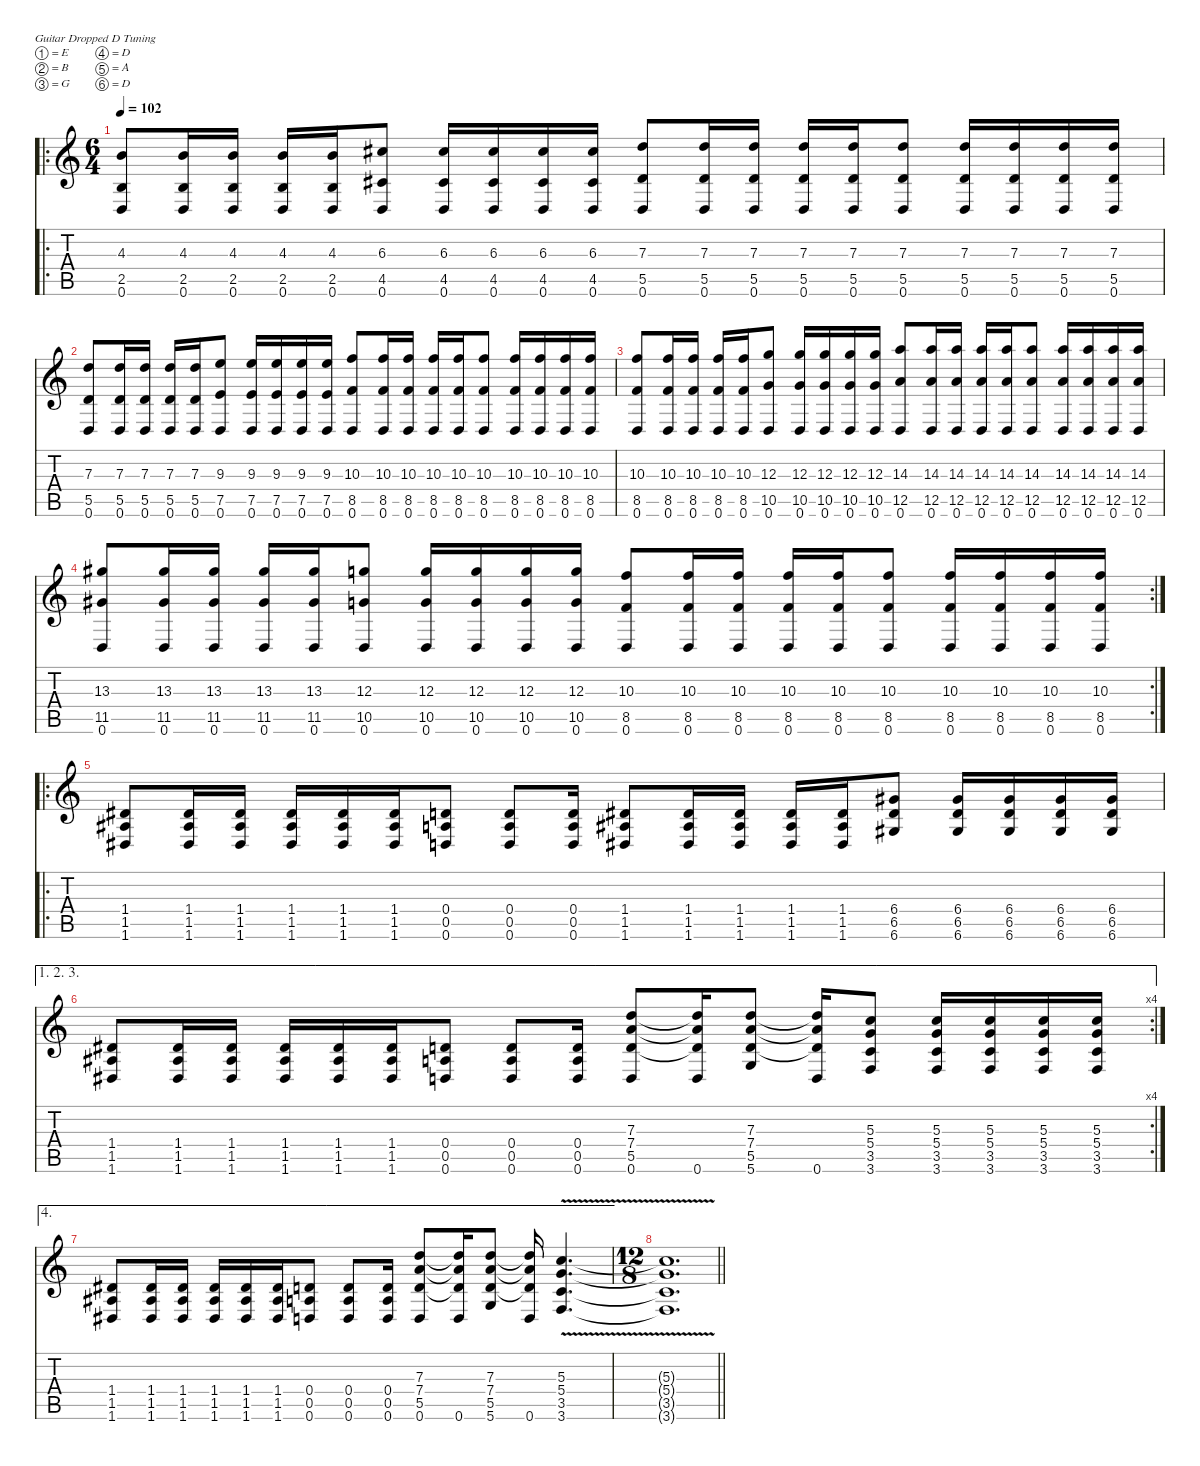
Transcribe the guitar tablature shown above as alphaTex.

\defaultSystemsLayout 4
\hideDynamics
\bracketExtendMode nobrackets
\singleTrackTrackNamePolicy hidden
\multiTrackTrackNamePolicy hidden
\firstSystemTrackNameMode fullname
\otherSystemsTrackNameOrientation horizontal
\track ("Distortion 1" "dist.guit.") {instrument distortionguitar}
\staff {score tabs}
\tuning (E4 B3 G3 D3 A2 D2)
\ro
\ts (6 4)
\tempo 102
\clef g2
\ks aminor
(4.3 2.5 0.6).8{dy f beam Up} (4.3 2.5 0.6).16{beam Up} (4.3 2.5 0.6).16{beam Up} (4.3 2.5 0.6).16{beam Up} (4.3 2.5 0.6).16{beam Up} (6.3{acc #} 4.5{acc #} 0.6).8{beam Up} (6.3{acc #} 4.5{acc #} 0.6).16{beam Up} (6.3{acc #} 4.5{acc #} 0.6).16{beam Up} (6.3{acc #} 4.5{acc #} 0.6).16{beam Up} (6.3{acc #} 4.5{acc #} 0.6).16{beam Up} (7.3 5.5 0.6).8{beam Up} (7.3 5.5 0.6).16{beam Up} (7.3 5.5 0.6).16{beam Up} (7.3 5.5 0.6).16{beam Up} (7.3 5.5 0.6).16{beam Up} (7.3 5.5 0.6).8{beam Up} (7.3 5.5 0.6).16{beam Up} (7.3 5.5 0.6).16{beam Up} (7.3 5.5 0.6).16{beam Up} (7.3 5.5 0.6).16{beam Up} |
(7.3 5.5 0.6).8{beam Up} (7.3 5.5 0.6).16{beam Up} (7.3 5.5 0.6).16{beam Up} (7.3 5.5 0.6).16{beam Up} (7.3 5.5 0.6).16{beam Up} (9.3 7.5 0.6).8{beam Up} (9.3 7.5 0.6).16{beam Up} (9.3 7.5 0.6).16{beam Up} (9.3 7.5 0.6).16{beam Up} (9.3 7.5 0.6).16{beam Up} (10.3 8.5 0.6).8{beam Up} (10.3 8.5 0.6).16{beam Up} (10.3 8.5 0.6).16{beam Up} (10.3 8.5 0.6).16{beam Up} (10.3 8.5 0.6).16{beam Up} (10.3 8.5 0.6).8{beam Up} (10.3 8.5 0.6).16{beam Up} (10.3 8.5 0.6).16{beam Up} (10.3 8.5 0.6).16{beam Up} (10.3 8.5 0.6).16{beam Up} |
(10.3 8.5 0.6).8{beam Up} (10.3 8.5 0.6).16{beam Up} (10.3 8.5 0.6).16{beam Up} (10.3 8.5 0.6).16{beam Up} (10.3 8.5 0.6).16{beam Up} (12.3 10.5 0.6).8{beam Up} (12.3 10.5 0.6).16{beam Up} (12.3 10.5 0.6).16{beam Up} (12.3 10.5 0.6).16{beam Up} (12.3 10.5 0.6).16{beam Up} (14.3 12.5 0.6).8{beam Up} (14.3 12.5 0.6).16{beam Up} (14.3 12.5 0.6).16{beam Up} (14.3 12.5 0.6).16{beam Up} (14.3 12.5 0.6).16{beam Up} (14.3 12.5 0.6).8{beam Up} (14.3 12.5 0.6).16{beam Up} (14.3 12.5 0.6).16{beam Up} (14.3 12.5 0.6).16{beam Up} (14.3 12.5 0.6).16{beam Up} |
\rc 2
(13.3{acc #} 11.5{acc #} 0.6).8{beam Up} (13.3{acc #} 11.5{acc #} 0.6).16{beam Up} (13.3{acc #} 11.5{acc #} 0.6).16{beam Up} (13.3{acc #} 11.5{acc #} 0.6).16{beam Up} (13.3{acc #} 11.5{acc #} 0.6).16{beam Up} (12.3 10.5 0.6).8{beam Up} (12.3 10.5 0.6).16{beam Up} (12.3 10.5 0.6).16{beam Up} (12.3 10.5 0.6).16{beam Up} (12.3 10.5 0.6).16{beam Up} (10.3 8.5 0.6).8{beam Up} (10.3 8.5 0.6).16{beam Up} (10.3 8.5 0.6).16{beam Up} (10.3 8.5 0.6).16{beam Up} (10.3 8.5 0.6).16{beam Up} (10.3 8.5 0.6).8{beam Up} (10.3 8.5 0.6).16{beam Up} (10.3 8.5 0.6).16{beam Up} (10.3 8.5 0.6).16{beam Up} (10.3 8.5 0.6).16{beam Up} |
\ro
(1.4{acc #} 1.5{acc #} 1.6{acc #}).8{beam Up} (1.4{acc #} 1.5{acc #} 1.6{acc #}).16{beam Up} (1.4{acc #} 1.5{acc #} 1.6{acc #}).16{beam Up} (1.4{acc #} 1.5{acc #} 1.6{acc #}).16{beam Up} (1.4{acc #} 1.5{acc #} 1.6{acc #}).16{beam Up} (1.4{acc #} 1.5{acc #} 1.6{acc #}).16{beam Up} (0.4 0.5 0.6).8{beam Up} (0.4 0.5 0.6).8{beam Up} (0.4 0.5 0.6).16{beam Up} (1.4{acc #} 1.5{acc #} 1.6{acc #}).8{beam Up} (1.4{acc #} 1.5{acc #} 1.6{acc #}).16{beam Up} (1.4{acc #} 1.5{acc #} 1.6{acc #}).16{beam Up} (1.4{acc #} 1.5{acc #} 1.6{acc #}).16{beam Up} (1.4{acc #} 1.5{acc #} 1.6{acc #}).16{beam Up} (6.4{acc #} 6.5{acc #} 6.6{acc #}).8{beam Up} (6.4{acc #} 6.5{acc #} 6.6{acc #}).16{beam Up} (6.4{acc #} 6.5{acc #} 6.6{acc #}).16{beam Up} (6.4{acc #} 6.5{acc #} 6.6{acc #}).16{beam Up} (6.4{acc #} 6.5{acc #} 6.6{acc #}).16{beam Up} |
\ae (1 2 3)
\rc 4
(1.4{acc #} 1.5{acc #} 1.6{acc #}).8{beam Up} (1.4{acc #} 1.5{acc #} 1.6{acc #}).16{beam Up} (1.4{acc #} 1.5{acc #} 1.6{acc #}).16{beam Up} (1.4{acc #} 1.5{acc #} 1.6{acc #}).16{beam Up} (1.4{acc #} 1.5{acc #} 1.6{acc #}).16{beam Up} (1.4{acc #} 1.5{acc #} 1.6{acc #}).16{beam Up} (0.4 0.5 0.6).8{beam Up} (0.4 0.5 0.6).8{beam Up} (0.4 0.5 0.6).16{beam Up} (7.3 7.4 5.5 0.6).8{beam Up} (7.3{t} 7.4{t} 5.5{t} 0.6).16{beam Up} (7.3 7.4 5.5 5.6).8{beam Up} (7.3{t} 7.4{t} 5.5{t} 0.6).16{beam Up} (5.3 5.4 3.5 3.6).8{beam Up} (5.3 5.4 3.5 3.6).16{beam Up} (5.3 5.4 3.5 3.6).16{beam Up} (5.3 5.4 3.5 3.6).16{beam Up} (5.3 5.4 3.5 3.6).16{beam Up} |
\ae 4
(1.4{acc #} 1.5{acc #} 1.6{acc #}).8{beam Up} (1.4{acc #} 1.5{acc #} 1.6{acc #}).16{beam Up} (1.4{acc #} 1.5{acc #} 1.6{acc #}).16{beam Up} (1.4{acc #} 1.5{acc #} 1.6{acc #}).16{beam Up} (1.4{acc #} 1.5{acc #} 1.6{acc #}).16{beam Up} (1.4{acc #} 1.5{acc #} 1.6{acc #}).16{beam Up} (0.4 0.5 0.6).8{beam Up} (0.4 0.5 0.6).8{beam Up} (0.4 0.5 0.6).16{beam Up} (7.3 7.4 5.5 0.6).8{beam Up} (7.3{t} 7.4{t} 5.5{t} 0.6).16{beam Up} (7.3 7.4 5.5 5.6).8{beam Up} (7.3{t} 7.4{t} 5.5{t} 0.6).16{beam Up} (5.3{v} 5.4{v} 3.5{v} 3.6{v}).4{d beam Up} |
\ts (12 8)
\beaming (8 3 3 3 3)
\barLineRight lightlight
(5.3{v t} 5.4{v t} 3.5{v t} 3.6{v t}).1{d beam Up}
